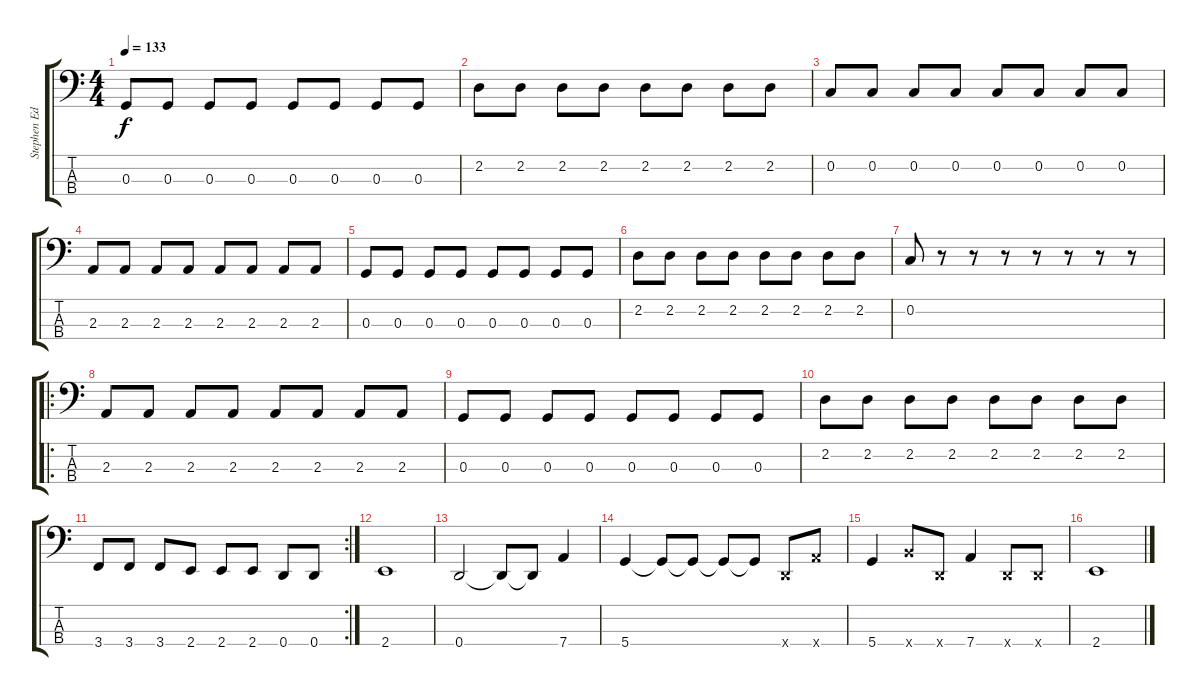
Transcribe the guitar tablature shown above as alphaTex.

\track ("Stephen Edmondson" "Stephen Ed") {instrument electricbassfinger}
\staff {score tabs}
\tuning (F2 C2 G1 D1) {hide}
\ts (4 4)
\tempo 133
\clef f4
\ks c
0.3.8{dy f} 0.3.8 0.3.8 0.3.8 0.3.8 0.3.8 0.3.8 0.3.8 |
2.2.8 2.2.8 2.2.8 2.2.8 2.2.8 2.2.8 2.2.8 2.2.8 |
0.2.8 0.2.8 0.2.8 0.2.8 0.2.8 0.2.8 0.2.8 0.2.8 |
2.3.8 2.3.8 2.3.8 2.3.8 2.3.8 2.3.8 2.3.8 2.3.8 |
0.3.8 0.3.8 0.3.8 0.3.8 0.3.8 0.3.8 0.3.8 0.3.8 |
2.2.8 2.2.8 2.2.8 2.2.8 2.2.8 2.2.8 2.2.8 2.2.8 |
0.2.8 r.8 r.8 r.8 r.8 r.8 r.8 r.8 |
\ro
2.3.8 2.3.8 2.3.8 2.3.8 2.3.8 2.3.8 2.3.8 2.3.8 |
0.3.8 0.3.8 0.3.8 0.3.8 0.3.8 0.3.8 0.3.8 0.3.8 |
2.2.8 2.2.8 2.2.8 2.2.8 2.2.8 2.2.8 2.2.8 2.2.8 |
\rc 2
3.4.8 3.4.8 3.4.8 2.4.8 2.4.8 2.4.8 0.4.8 0.4.8 |
2.4.1 |
0.4.2 0.4{t}.8 0.4{t}.8 7.4.4 |
5.4.4 5.4{t}.8 5.4{t}.8 5.4{t}.8 5.4{t}.8 0.4{x}.8 7.4{x}.8 |
5.4.4 9.4{x}.8 0.4{x}.8 7.4.4 0.4{x}.8 0.4{x}.8 |
2.4.1
